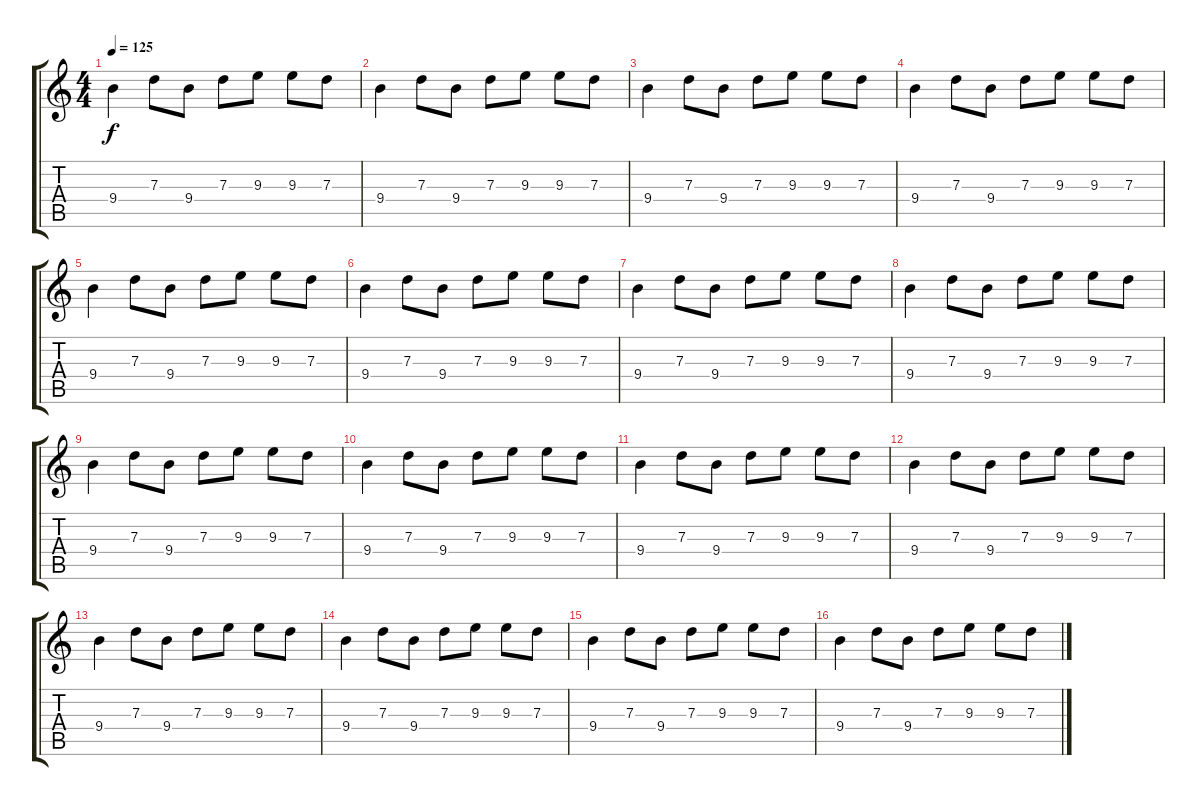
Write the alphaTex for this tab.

\track "" {instrument overdrivenguitar}
\staff {score tabs}
\tuning (E4 B3 G3 D3 A2 E2) {hide}
\ts (4 4)
\tempo 125
\clef g2
\ks c
9.4.4{dy f} 7.3.8 9.4.8 7.3.8 9.3.8 9.3.8 7.3.8 |
9.4.4 7.3.8 9.4.8 7.3.8 9.3.8 9.3.8 7.3.8 |
9.4.4 7.3.8 9.4.8 7.3.8 9.3.8 9.3.8 7.3.8 |
9.4.4 7.3.8 9.4.8 7.3.8 9.3.8 9.3.8 7.3.8 |
9.4.4 7.3.8 9.4.8 7.3.8 9.3.8 9.3.8 7.3.8 |
9.4.4 7.3.8 9.4.8 7.3.8 9.3.8 9.3.8 7.3.8 |
9.4.4 7.3.8 9.4.8 7.3.8 9.3.8 9.3.8 7.3.8 |
9.4.4 7.3.8 9.4.8 7.3.8 9.3.8 9.3.8 7.3.8 |
9.4.4 7.3.8 9.4.8 7.3.8 9.3.8 9.3.8 7.3.8 |
9.4.4 7.3.8 9.4.8 7.3.8 9.3.8 9.3.8 7.3.8 |
9.4.4 7.3.8 9.4.8 7.3.8 9.3.8 9.3.8 7.3.8 |
9.4.4 7.3.8 9.4.8 7.3.8 9.3.8 9.3.8 7.3.8 |
9.4.4 7.3.8 9.4.8 7.3.8 9.3.8 9.3.8 7.3.8 |
9.4.4 7.3.8 9.4.8 7.3.8 9.3.8 9.3.8 7.3.8 |
9.4.4 7.3.8 9.4.8 7.3.8 9.3.8 9.3.8 7.3.8 |
9.4.4 7.3.8 9.4.8 7.3.8 9.3.8 9.3.8 7.3.8
